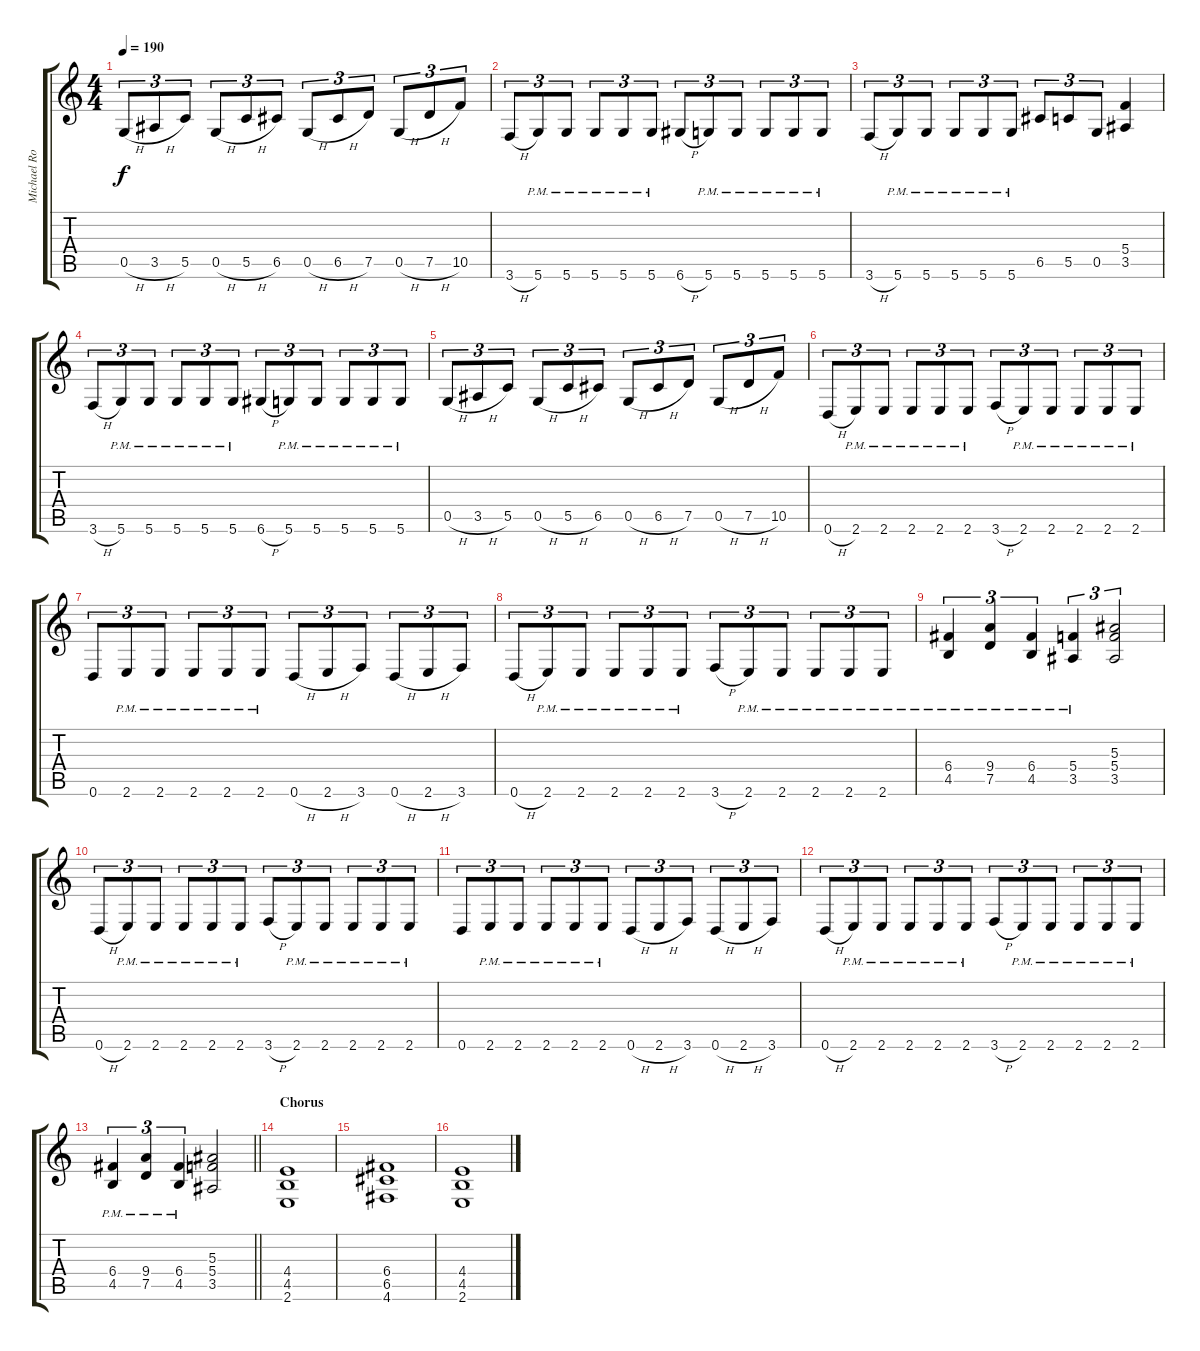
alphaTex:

\track ("Michael Romeo - Guitar " "Michael Ro") {instrument overdrivenguitar}
\staff {score tabs}
\tuning (D4 A3 F3 C3 G2 D2) {hide}
\ts (4 4)
\tempo 190
\clef g2
\ks c
0.5{h}.8{tu (3 2) dy f} 3.5{h}.8{tu (3 2)} 5.5.8{tu (3 2)} 0.5{h}.8{tu (3 2)} 5.5{h}.8{tu (3 2)} 6.5.8{tu (3 2)} 0.5{h}.8{tu (3 2)} 6.5{h}.8{tu (3 2)} 7.5.8{tu (3 2)} 0.5{h}.8{tu (3 2)} 7.5{h}.8{tu (3 2)} 10.5.8{tu (3 2)} |
3.6{h}.8{tu (3 2)} 5.6{pm}.8{tu (3 2)} 5.6{pm}.8{tu (3 2)} 5.6{pm}.8{tu (3 2)} 5.6{pm}.8{tu (3 2)} 5.6{pm}.8{tu (3 2)} 6.6{h}.8{tu (3 2)} 5.6{pm}.8{tu (3 2)} 5.6{pm}.8{tu (3 2)} 5.6{pm}.8{tu (3 2)} 5.6{pm}.8{tu (3 2)} 5.6{pm}.8{tu (3 2)} |
3.6{h}.8{tu (3 2)} 5.6{pm}.8{tu (3 2)} 5.6{pm}.8{tu (3 2)} 5.6{pm}.8{tu (3 2)} 5.6{pm}.8{tu (3 2)} 5.6{pm}.8{tu (3 2)} 6.5.8{tu (3 2)} 5.5.8{tu (3 2)} 0.5.8{tu (3 2)} (5.4 3.5).4 |
3.6{h}.8{tu (3 2)} 5.6{pm}.8{tu (3 2)} 5.6{pm}.8{tu (3 2)} 5.6{pm}.8{tu (3 2)} 5.6{pm}.8{tu (3 2)} 5.6{pm}.8{tu (3 2)} 6.6{h}.8{tu (3 2)} 5.6{pm}.8{tu (3 2)} 5.6{pm}.8{tu (3 2)} 5.6{pm}.8{tu (3 2)} 5.6{pm}.8{tu (3 2)} 5.6{pm}.8{tu (3 2)} |
0.5{h}.8{tu (3 2)} 3.5{h}.8{tu (3 2)} 5.5.8{tu (3 2)} 0.5{h}.8{tu (3 2)} 5.5{h}.8{tu (3 2)} 6.5.8{tu (3 2)} 0.5{h}.8{tu (3 2)} 6.5{h}.8{tu (3 2)} 7.5.8{tu (3 2)} 0.5{h}.8{tu (3 2)} 7.5{h}.8{tu (3 2)} 10.5.8{tu (3 2)} |
0.6{h}.8{tu (3 2)} 2.6{pm}.8{tu (3 2)} 2.6{pm}.8{tu (3 2)} 2.6{pm}.8{tu (3 2)} 2.6{pm}.8{tu (3 2)} 2.6{pm}.8{tu (3 2)} 3.6{h}.8{tu (3 2)} 2.6{pm}.8{tu (3 2)} 2.6{pm}.8{tu (3 2)} 2.6{pm}.8{tu (3 2)} 2.6{pm}.8{tu (3 2)} 2.6{pm}.8{tu (3 2)} |
0.6.8{tu (3 2)} 2.6{pm}.8{tu (3 2)} 2.6{pm}.8{tu (3 2)} 2.6{pm}.8{tu (3 2)} 2.6{pm}.8{tu (3 2)} 2.6{pm}.8{tu (3 2)} 0.6{h}.8{tu (3 2)} 2.6{h}.8{tu (3 2)} 3.6.8{tu (3 2)} 0.6{h}.8{tu (3 2)} 2.6{h}.8{tu (3 2)} 3.6.8{tu (3 2)} |
0.6{h}.8{tu (3 2)} 2.6{pm}.8{tu (3 2)} 2.6{pm}.8{tu (3 2)} 2.6{pm}.8{tu (3 2)} 2.6{pm}.8{tu (3 2)} 2.6{pm}.8{tu (3 2)} 3.6{h}.8{tu (3 2)} 2.6{pm}.8{tu (3 2)} 2.6{pm}.8{tu (3 2)} 2.6{pm}.8{tu (3 2)} 2.6{pm}.8{tu (3 2)} 2.6{pm}.8{tu (3 2)} |
(6.4{pm} 4.5{pm}).4{tu (3 2)} (9.4{pm} 7.5{pm}).4{tu (3 2)} (6.4{pm} 4.5{pm}).4{tu (3 2)} (5.4{pm} 3.5{pm}).4{tu (3 2)} (5.3 5.4 3.5).2{tu (3 2)} |
0.6{h}.8{tu (3 2)} 2.6{pm}.8{tu (3 2)} 2.6{pm}.8{tu (3 2)} 2.6{pm}.8{tu (3 2)} 2.6{pm}.8{tu (3 2)} 2.6{pm}.8{tu (3 2)} 3.6{h}.8{tu (3 2)} 2.6{pm}.8{tu (3 2)} 2.6{pm}.8{tu (3 2)} 2.6{pm}.8{tu (3 2)} 2.6{pm}.8{tu (3 2)} 2.6{pm}.8{tu (3 2)} |
0.6.8{tu (3 2)} 2.6{pm}.8{tu (3 2)} 2.6{pm}.8{tu (3 2)} 2.6{pm}.8{tu (3 2)} 2.6{pm}.8{tu (3 2)} 2.6{pm}.8{tu (3 2)} 0.6{h}.8{tu (3 2)} 2.6{h}.8{tu (3 2)} 3.6.8{tu (3 2)} 0.6{h}.8{tu (3 2)} 2.6{h}.8{tu (3 2)} 3.6.8{tu (3 2)} |
0.6{h}.8{tu (3 2)} 2.6{pm}.8{tu (3 2)} 2.6{pm}.8{tu (3 2)} 2.6{pm}.8{tu (3 2)} 2.6{pm}.8{tu (3 2)} 2.6{pm}.8{tu (3 2)} 3.6{h}.8{tu (3 2)} 2.6{pm}.8{tu (3 2)} 2.6{pm}.8{tu (3 2)} 2.6{pm}.8{tu (3 2)} 2.6{pm}.8{tu (3 2)} 2.6{pm}.8{tu (3 2)} |
\barLineRight lightlight
(6.4{pm} 4.5{pm}).4{tu (3 2)} (9.4{pm} 7.5{pm}).4{tu (3 2)} (6.4{pm} 4.5{pm}).4{tu (3 2)} (5.3 5.4 3.5).2 |
\section ("" "Chorus")
(4.4 4.5 2.6).1 |
(6.4 6.5 4.6).1 |
(4.4 4.5 2.6).1
